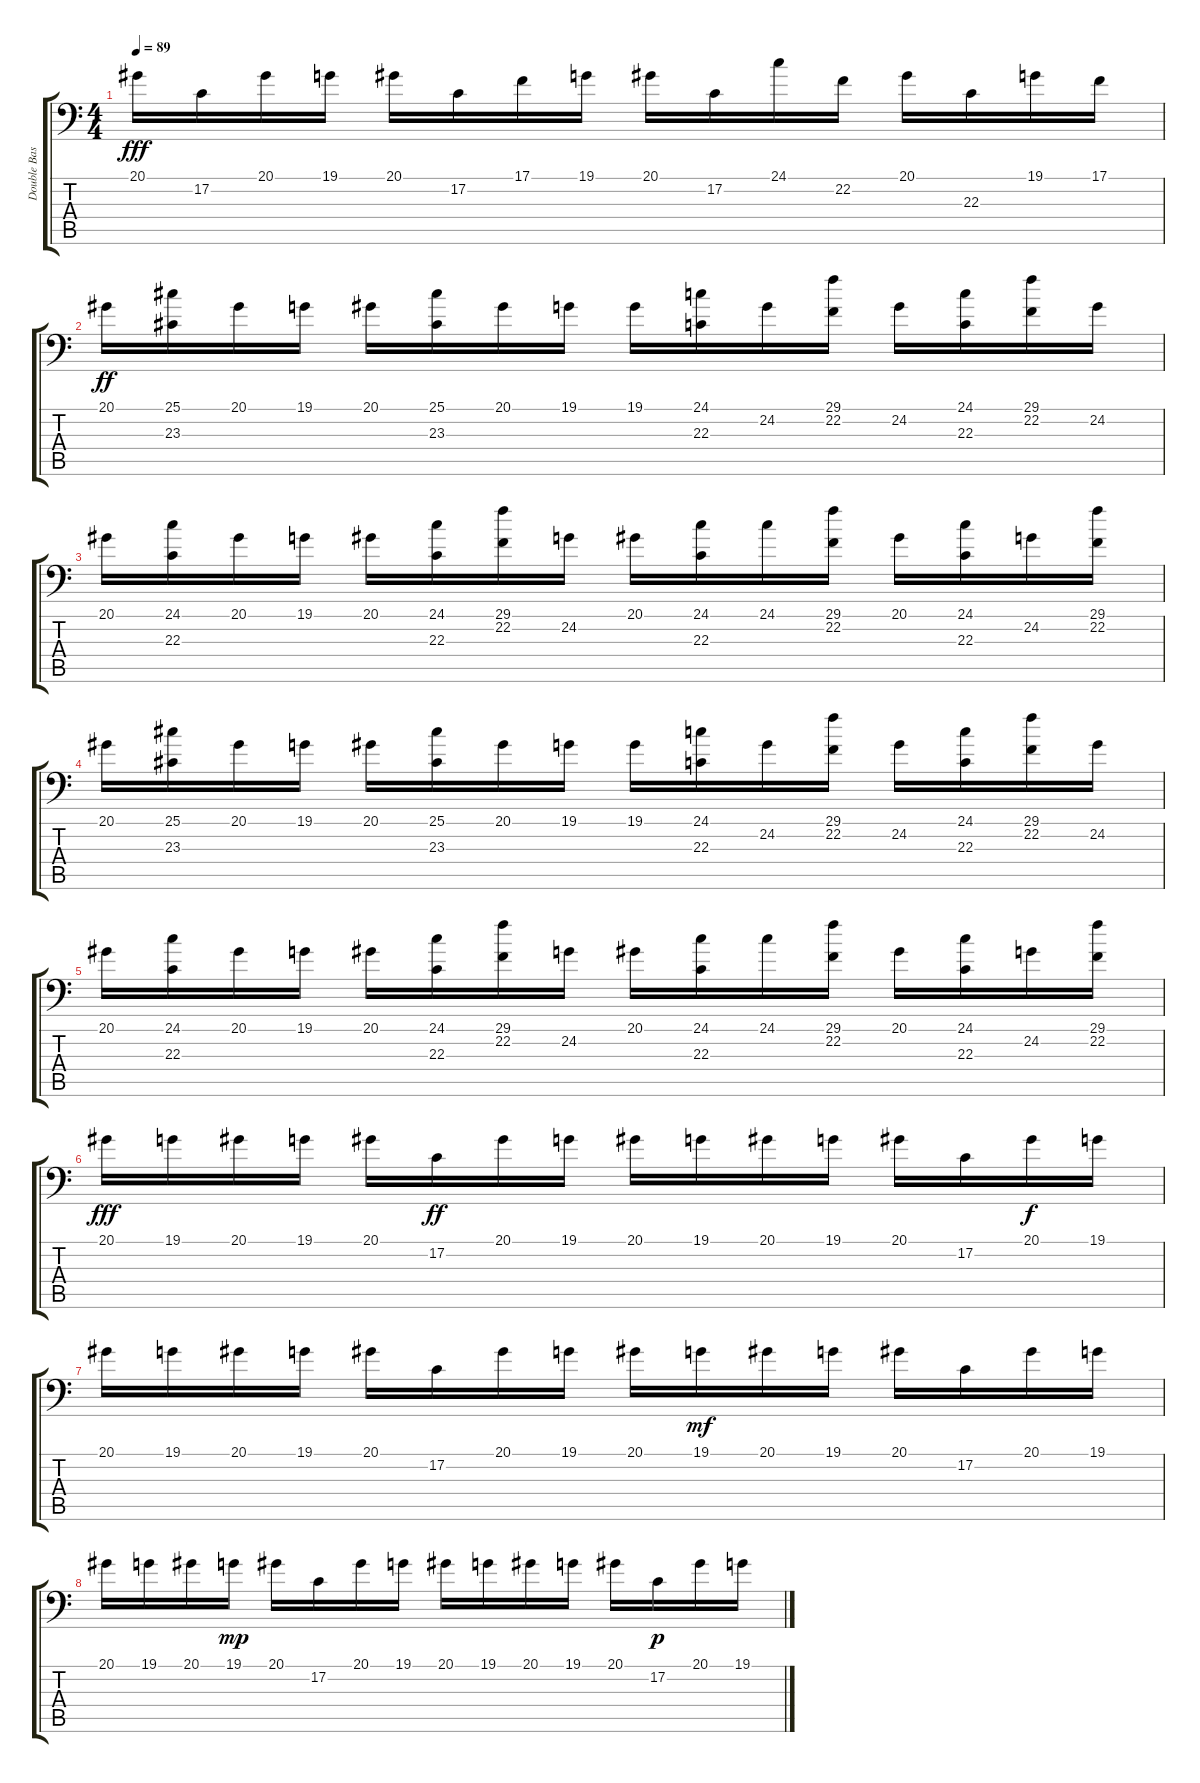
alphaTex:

\track ("Double Bass" "Double Bas") {instrument lead2sawtooth}
\staff {score tabs}
\tuning (C3 G2 D2 A1 E1 B0) {hide}
\ts (4 4)
\tempo 89
\clef f4
\ks c
20.1.16{dy fff} 17.2.16 20.1.16 19.1.16 20.1.16 17.2.16 17.1.16 19.1.16 20.1.16 17.2.16 24.1.16 22.2.16 20.1.16 22.3.16 19.1.16 17.1.16 |
20.1.16{dy ff} (25.1 23.3).16 20.1.16 19.1.16 20.1.16 (25.1 23.3).16 20.1.16 19.1.16 19.1.16 (24.1 22.3).16 24.2.16 (29.1 22.2).16 24.2.16 (24.1 22.3).16 (29.1 22.2).16 24.2.16 |
20.1.16 (24.1 22.3).16 20.1.16 19.1.16 20.1.16 (24.1 22.3).16 (29.1 22.2).16 24.2.16 20.1.16 (24.1 22.3).16 24.1.16 (29.1 22.2).16 20.1.16 (24.1 22.3).16 24.2.16 (29.1 22.2).16 |
20.1.16 (25.1 23.3).16 20.1.16 19.1.16 20.1.16 (25.1 23.3).16 20.1.16 19.1.16 19.1.16 (24.1 22.3).16 24.2.16 (29.1 22.2).16 24.2.16 (24.1 22.3).16 (29.1 22.2).16 24.2.16 |
20.1.16 (24.1 22.3).16 20.1.16 19.1.16 20.1.16 (24.1 22.3).16 (29.1 22.2).16 24.2.16 20.1.16 (24.1 22.3).16 24.1.16 (29.1 22.2).16 20.1.16 (24.1 22.3).16 24.2.16 (29.1 22.2).16 |
20.1.16{dy fff} 19.1.16 20.1.16 19.1.16 20.1.16 17.2.16{dy ff} 20.1.16 19.1.16 20.1.16 19.1.16 20.1.16 19.1.16 20.1.16 17.2.16 20.1.16{dy f} 19.1.16 |
20.1.16 19.1.16 20.1.16 19.1.16 20.1.16 17.2.16 20.1.16 19.1.16 20.1.16 19.1.16{dy mf} 20.1.16 19.1.16 20.1.16 17.2.16 20.1.16 19.1.16 |
20.1.16 19.1.16 20.1.16 19.1.16{dy mp} 20.1.16 17.2.16 20.1.16 19.1.16 20.1.16 19.1.16 20.1.16 19.1.16 20.1.16 17.2.16{dy p} 20.1.16 19.1.16
